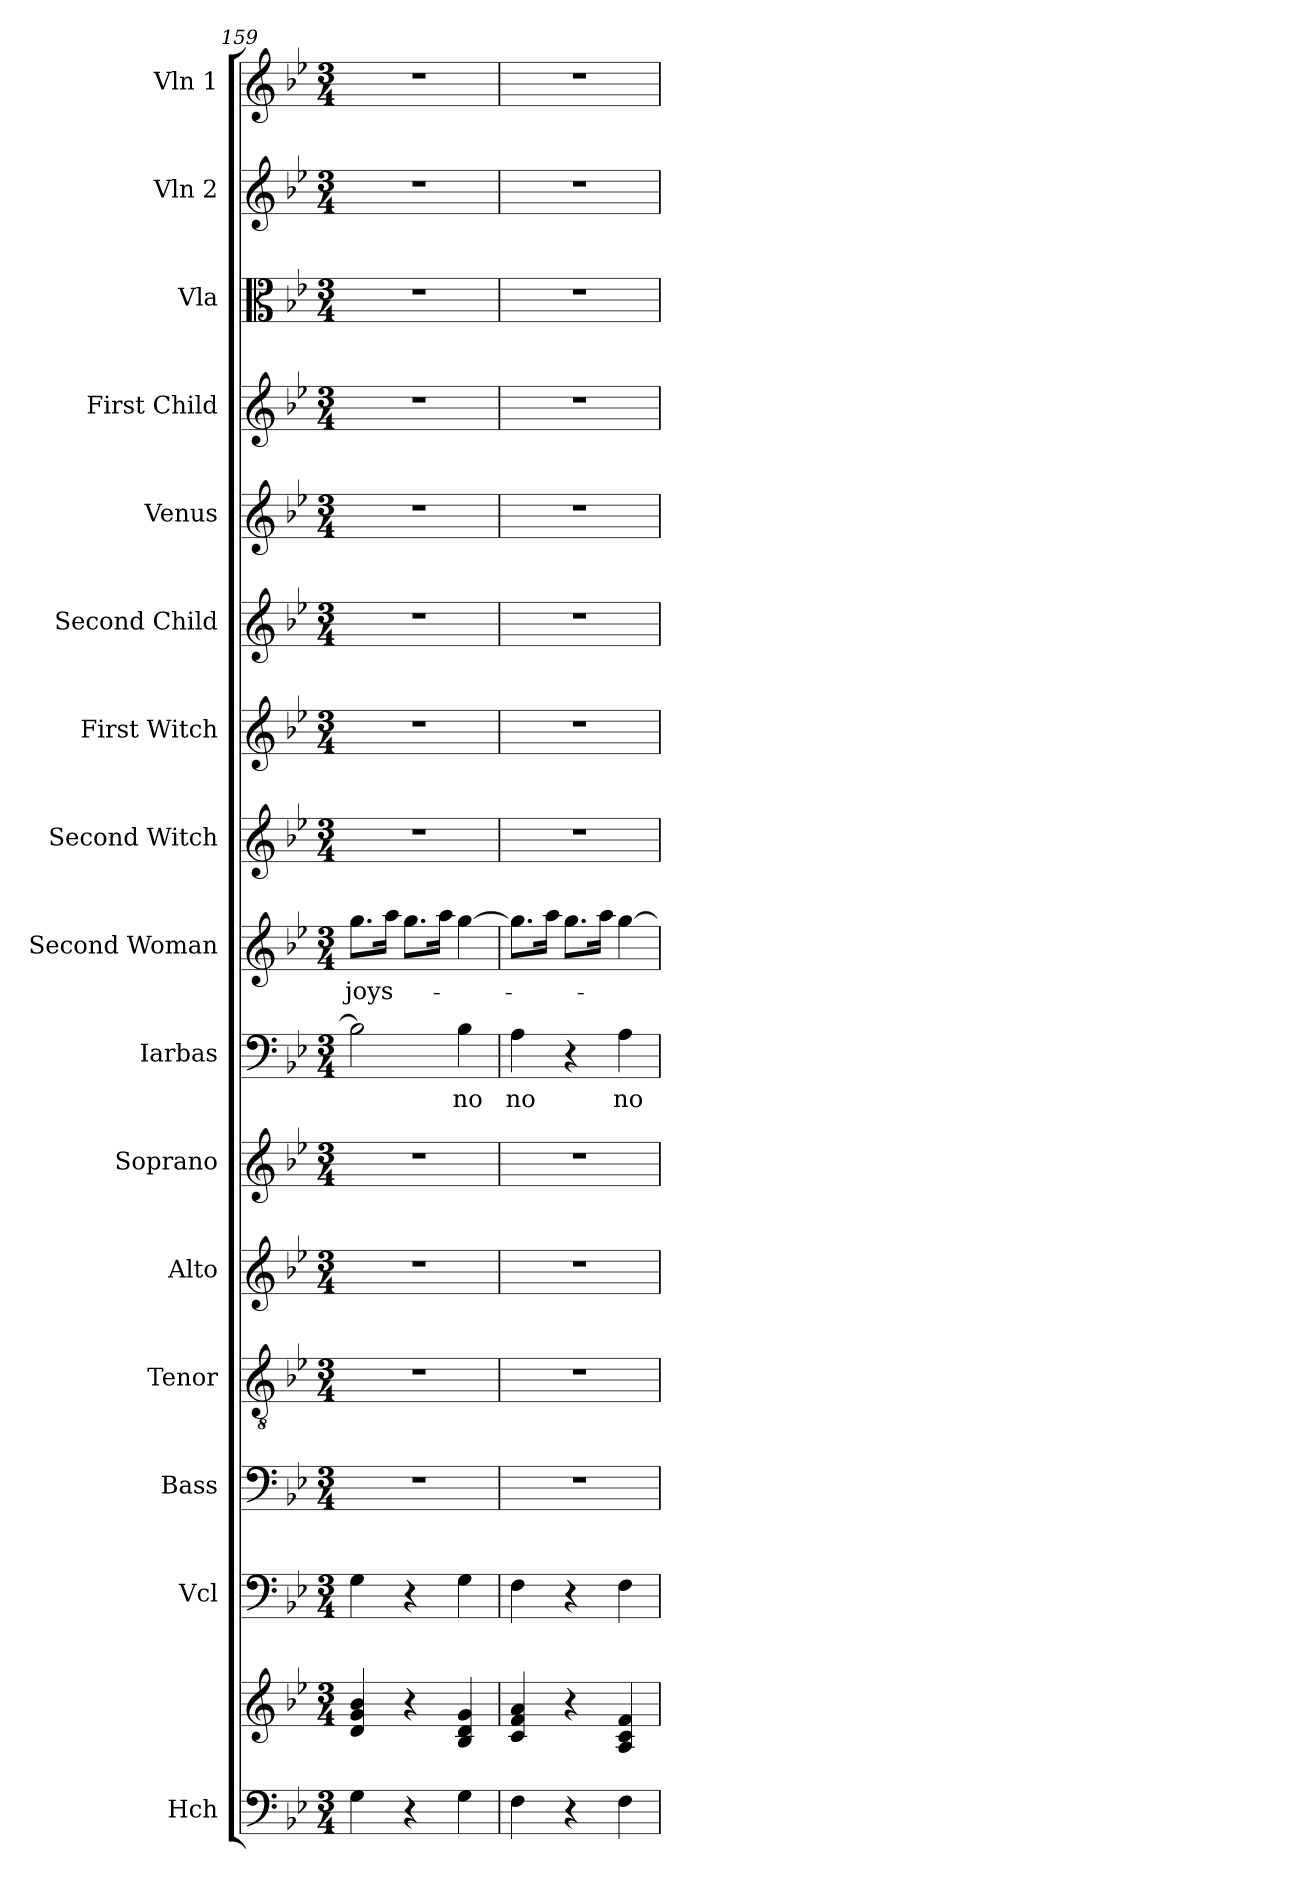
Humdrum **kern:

**kern	**kern	**kern	**kern	**kern	**kern	**kern	**kern	**text	**kern	**text	**kern	**kern	**kern	**kern	**kern	**kern	**kern	**kern
*part16	*part16	*part15	*part14	*part13	*part12	*part11	*part10	*part10	*part9	*part9	*part8	*part7	*part6	*part5	*part4	*part3	*part2	*part1
*staff17	*staff16	*staff15	*staff14	*staff13	*staff12	*staff11	*staff10	*staff10	*staff9	*staff9	*staff8	*staff7	*staff6	*staff5	*staff4	*staff3	*staff2	*staff1
*I"Hch	*	*I"Vcl	*I"Bass	*I"Tenor	*I"Alto	*I"Soprano	*I"Iarbas	*	*I"Second Woman	*	*I"Second Witch	*I"First Witch	*I"Second Child	*I"Venus	*I"First Child	*I"Vla	*I"Vln 2	*I"Vln 1
*I'Hch.	*	*I'Vc.	*I'B.	*I'T.	*I'A.	*I'S.	*I'I.	*	*I'2W	*	*I'W2.	*I'W1	*I'C2.	*I'V.	*I'C1	*I'Vla.	*I'Vln.	*I'Vln.
*clefF4	*clefG2	*clefF4	*clefF4	*clefGv2	*clefG2	*clefG2	*clefF4	*	*clefG2	*	*clefG2	*clefG2	*clefG2	*clefG2	*clefG2	*clefC3	*clefG2	*clefG2
*k[b-e-]	*k[b-e-]	*k[b-e-]	*k[b-e-]	*k[b-e-]	*k[b-e-]	*k[b-e-]	*k[b-e-]	*	*k[b-e-]	*	*k[b-e-]	*k[b-e-]	*k[b-e-]	*k[b-e-]	*k[b-e-]	*k[b-e-]	*k[b-e-]	*k[b-e-]
*M3/4	*M3/4	*M3/4	*M3/4	*M3/4	*M3/4	*M3/4	*M3/4	*	*M3/4	*	*M3/4	*M3/4	*M3/4	*M3/4	*M3/4	*M3/4	*M3/4	*M3/4
=159	=159	=159	=159	=159	=159	=159	=159	=159	=159	=159	=159	=159	=159	=159	=159	=159	=159	=159
!	!	!	!	!	!	!	!	!	!	!LO:LY:b	!	!	!	!	!	!	!	!
4G\	4d/ 4g/ 4b-/	4G\	2.r	2.r	2.r	2.r	2B-\]	.	8.gg\L	joys-	2.r	2.r	2.r	2.r	2.r	2.r	2.r	2.r
.	.	.	.	.	.	.	.	.	16aa\Jk	.	.	.	.	.	.	.	.	.
4r	4r	4r	.	.	.	.	.	.	8.gg\L	.	.	.	.	.	.	.	.	.
.	.	.	.	.	.	.	.	.	16aa\Jk	.	.	.	.	.	.	.	.	.
!	!	!	!	!	!	!	!	!LO:LY:b	!	!	!	!	!	!	!	!	!	!
4G\	4B-/ 4d/ 4g/	4G\	.	.	.	.	4B-\	-no	[4gg\	.	.	.	.	.	.	.	.	.
=160	=160	=160	=160	=160	=160	=160	=160	=160	=160	=160	=160	=160	=160	=160	=160	=160	=160	=160
!	!	!	!	!	!	!	!	!LO:LY:b	!	!	!	!	!	!	!	!	!	!
4F\	4c/ 4f/ 4a/	4F\	2.r	2.r	2.r	2.r	4A\	no	8.gg\L]	.	2.r	2.r	2.r	2.r	2.r	2.r	2.r	2.r
.	.	.	.	.	.	.	.	.	16aa\Jk	.	.	.	.	.	.	.	.	.
4r	4r	4r	.	.	.	.	4r	.	8.gg\L	.	.	.	.	.	.	.	.	.
.	.	.	.	.	.	.	.	.	16aa\Jk	.	.	.	.	.	.	.	.	.
!	!	!	!	!	!	!	!	!LO:LY:b	!	!	!	!	!	!	!	!	!	!
4F\	4A/ 4c/ 4f/	4F\	.	.	.	.	4A\	no	[4gg\	.	.	.	.	.	.	.	.	.
=	=	=	=	=	=	=	=	=	=	=	=	=	=	=	=	=	=	=
*-	*-	*-	*-	*-	*-	*-	*-	*-	*-	*-	*-	*-	*-	*-	*-	*-	*-	*-
